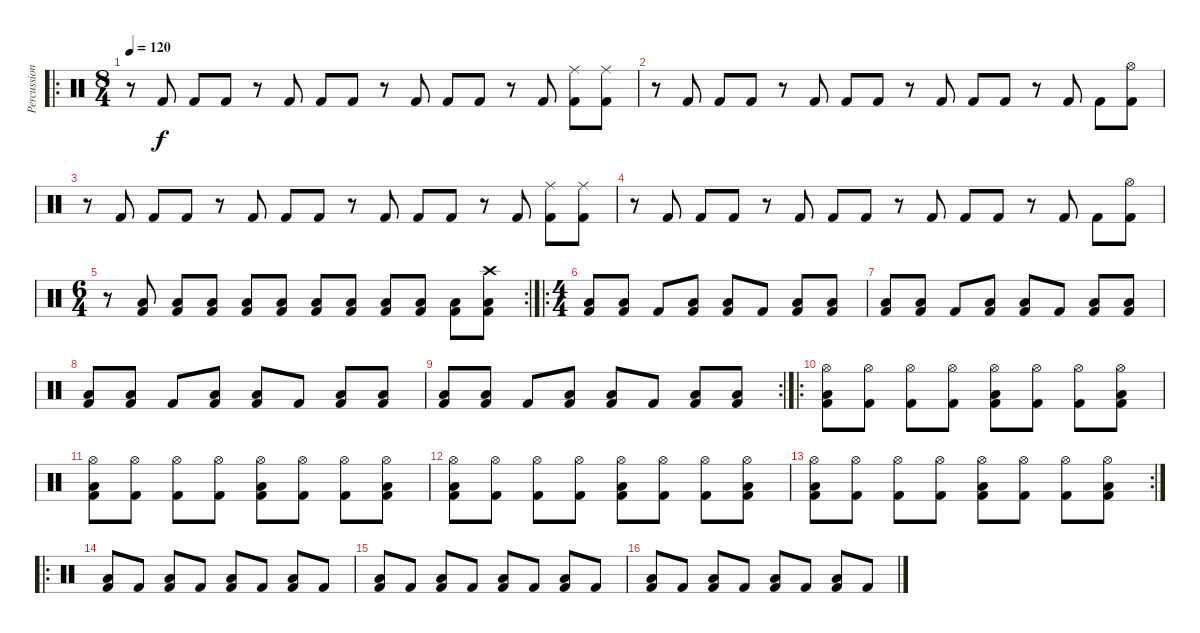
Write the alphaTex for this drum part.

\track ("Percussions" "Percussion") {instrument percussion}
\staff {score}
\articulation defaults
\ro
\ts (8 4)
\tempo 120
\clef neutral
\ks c
r.8{dy f} "Kick (hit) 2".8 "Kick (hit) 2".8 "Kick (hit) 2".8 r.8 "Kick (hit) 2".8 "Kick (hit) 2".8 "Kick (hit) 2".8 r.8 "Kick (hit) 2".8 "Kick (hit) 2".8 "Kick (hit) 2".8 r.8 "Kick (hit) 2".8 ("Ride (middle)" "Kick (hit) 2").8 ("Ride (middle)" "Kick (hit) 2").8 |
r.8 "Kick (hit) 2".8 "Kick (hit) 2".8 "Kick (hit) 2".8 r.8 "Kick (hit) 2".8 "Kick (hit) 2".8 "Kick (hit) 2".8 r.8 "Kick (hit) 2".8 "Kick (hit) 2".8 "Kick (hit) 2".8 r.8 "Kick (hit) 2".8 "Kick (hit) 2".8 ("Hi-Hat (open)" "Kick (hit) 2").8 |
r.8 "Kick (hit) 2".8 "Kick (hit) 2".8 "Kick (hit) 2".8 r.8 "Kick (hit) 2".8 "Kick (hit) 2".8 "Kick (hit) 2".8 r.8 "Kick (hit) 2".8 "Kick (hit) 2".8 "Kick (hit) 2".8 r.8 "Kick (hit) 2".8 ("Ride (middle)" "Kick (hit) 2").8 ("Ride (middle)" "Kick (hit) 2").8 |
r.8 "Kick (hit) 2".8 "Kick (hit) 2".8 "Kick (hit) 2".8 r.8 "Kick (hit) 2".8 "Kick (hit) 2".8 "Kick (hit) 2".8 r.8 "Kick (hit) 2".8 "Kick (hit) 2".8 "Kick (hit) 2".8 r.8 "Kick (hit) 2".8 "Kick (hit) 2".8 ("Hi-Hat (open)" "Kick (hit) 2").8 |
\rc 2
\ts (6 4)
r.8 ("Kick (hit) 2" "Low Floor Tom (hit)").8 ("Kick (hit) 2" "Low Floor Tom (hit)").8 ("Kick (hit) 2" "Low Floor Tom (hit)").8 ("Kick (hit) 2" "Low Floor Tom (hit)").8 ("Kick (hit) 2" "Low Floor Tom (hit)").8 ("Kick (hit) 2" "Low Floor Tom (hit)").8 ("Kick (hit) 2" "Low Floor Tom (hit)").8 ("Kick (hit) 2" "Low Floor Tom (hit)").8 ("Kick (hit) 2" "Low Floor Tom (hit)").8 ("Kick (hit) 2" "Low Floor Tom (hit)").8 ("Crash high (hit)" "Kick (hit) 2" "Low Floor Tom (hit)").8 |
\ro
\ts (4 4)
("Low Floor Tom (hit)" "Kick (hit) 2").8 ("Low Floor Tom (hit)" "Kick (hit) 2").8 "Kick (hit) 2".8 ("Low Floor Tom (hit)" "Kick (hit) 2").8 ("Low Floor Tom (hit)" "Kick (hit) 2").8 "Kick (hit) 2".8 ("Low Floor Tom (hit)" "Kick (hit) 2").8 ("Low Floor Tom (hit)" "Kick (hit) 2").8 |
("Low Floor Tom (hit)" "Kick (hit) 2").8 ("Low Floor Tom (hit)" "Kick (hit) 2").8 "Kick (hit) 2".8 ("Low Floor Tom (hit)" "Kick (hit) 2").8 ("Low Floor Tom (hit)" "Kick (hit) 2").8 "Kick (hit) 2".8 ("Low Floor Tom (hit)" "Kick (hit) 2").8 ("Low Floor Tom (hit)" "Kick (hit) 2").8 |
("Low Floor Tom (hit)" "Kick (hit) 2").8 ("Low Floor Tom (hit)" "Kick (hit) 2").8 "Kick (hit) 2".8 ("Low Floor Tom (hit)" "Kick (hit) 2").8 ("Low Floor Tom (hit)" "Kick (hit) 2").8 "Kick (hit) 2".8 ("Low Floor Tom (hit)" "Kick (hit) 2").8 ("Low Floor Tom (hit)" "Kick (hit) 2").8 |
\rc 2
("Low Floor Tom (hit)" "Kick (hit) 2").8 ("Low Floor Tom (hit)" "Kick (hit) 2").8 "Kick (hit) 2".8 ("Low Floor Tom (hit)" "Kick (hit) 2").8 ("Low Floor Tom (hit)" "Kick (hit) 2").8 "Kick (hit) 2".8 ("Low Floor Tom (hit)" "Kick (hit) 2").8 ("Low Floor Tom (hit)" "Kick (hit) 2").8 |
\ro
("Low Floor Tom (hit)" "Kick (hit) 2" "Hi-Hat (open)").8 ("Kick (hit) 2" "Hi-Hat (open)").8 ("Kick (hit) 2" "Hi-Hat (open)").8 ("Kick (hit) 2" "Hi-Hat (open)").8 ("Low Floor Tom (hit)" "Kick (hit) 2" "Hi-Hat (open)").8 ("Kick (hit) 2" "Hi-Hat (open)").8 ("Kick (hit) 2" "Hi-Hat (open)").8 ("Low Floor Tom (hit)" "Kick (hit) 2" "Hi-Hat (open)").8 |
("Low Floor Tom (hit)" "Kick (hit) 2" "Hi-Hat (open)").8 ("Kick (hit) 2" "Hi-Hat (open)").8 ("Kick (hit) 2" "Hi-Hat (open)").8 ("Kick (hit) 2" "Hi-Hat (open)").8 ("Low Floor Tom (hit)" "Kick (hit) 2" "Hi-Hat (open)").8 ("Kick (hit) 2" "Hi-Hat (open)").8 ("Kick (hit) 2" "Hi-Hat (open)").8 ("Low Floor Tom (hit)" "Kick (hit) 2" "Hi-Hat (open)").8 |
("Low Floor Tom (hit)" "Kick (hit) 2" "Hi-Hat (open)").8 ("Kick (hit) 2" "Hi-Hat (open)").8 ("Kick (hit) 2" "Hi-Hat (open)").8 ("Kick (hit) 2" "Hi-Hat (open)").8 ("Low Floor Tom (hit)" "Kick (hit) 2" "Hi-Hat (open)").8 ("Kick (hit) 2" "Hi-Hat (open)").8 ("Kick (hit) 2" "Hi-Hat (open)").8 ("Low Floor Tom (hit)" "Kick (hit) 2" "Hi-Hat (open)").8 |
\rc 2
("Low Floor Tom (hit)" "Kick (hit) 2" "Hi-Hat (open)").8 ("Kick (hit) 2" "Hi-Hat (open)").8 ("Kick (hit) 2" "Hi-Hat (open)").8 ("Kick (hit) 2" "Hi-Hat (open)").8 ("Low Floor Tom (hit)" "Kick (hit) 2" "Hi-Hat (open)").8 ("Kick (hit) 2" "Hi-Hat (open)").8 ("Kick (hit) 2" "Hi-Hat (open)").8 ("Low Floor Tom (hit)" "Kick (hit) 2" "Hi-Hat (open)").8 |
\ro
("Low Floor Tom (hit)" "Kick (hit) 2").8 "Kick (hit) 2".8 ("Low Floor Tom (hit)" "Kick (hit) 2").8 "Kick (hit) 2".8 ("Low Floor Tom (hit)" "Kick (hit) 2").8 "Kick (hit) 2".8 ("Low Floor Tom (hit)" "Kick (hit) 2").8 "Kick (hit) 2".8 |
("Low Floor Tom (hit)" "Kick (hit) 2").8 "Kick (hit) 2".8 ("Low Floor Tom (hit)" "Kick (hit) 2").8 "Kick (hit) 2".8 ("Low Floor Tom (hit)" "Kick (hit) 2").8 "Kick (hit) 2".8 ("Low Floor Tom (hit)" "Kick (hit) 2").8 "Kick (hit) 2".8 |
("Low Floor Tom (hit)" "Kick (hit) 2").8 "Kick (hit) 2".8 ("Low Floor Tom (hit)" "Kick (hit) 2").8 "Kick (hit) 2".8 ("Low Floor Tom (hit)" "Kick (hit) 2").8 "Kick (hit) 2".8 ("Low Floor Tom (hit)" "Kick (hit) 2").8 "Kick (hit) 2".8
